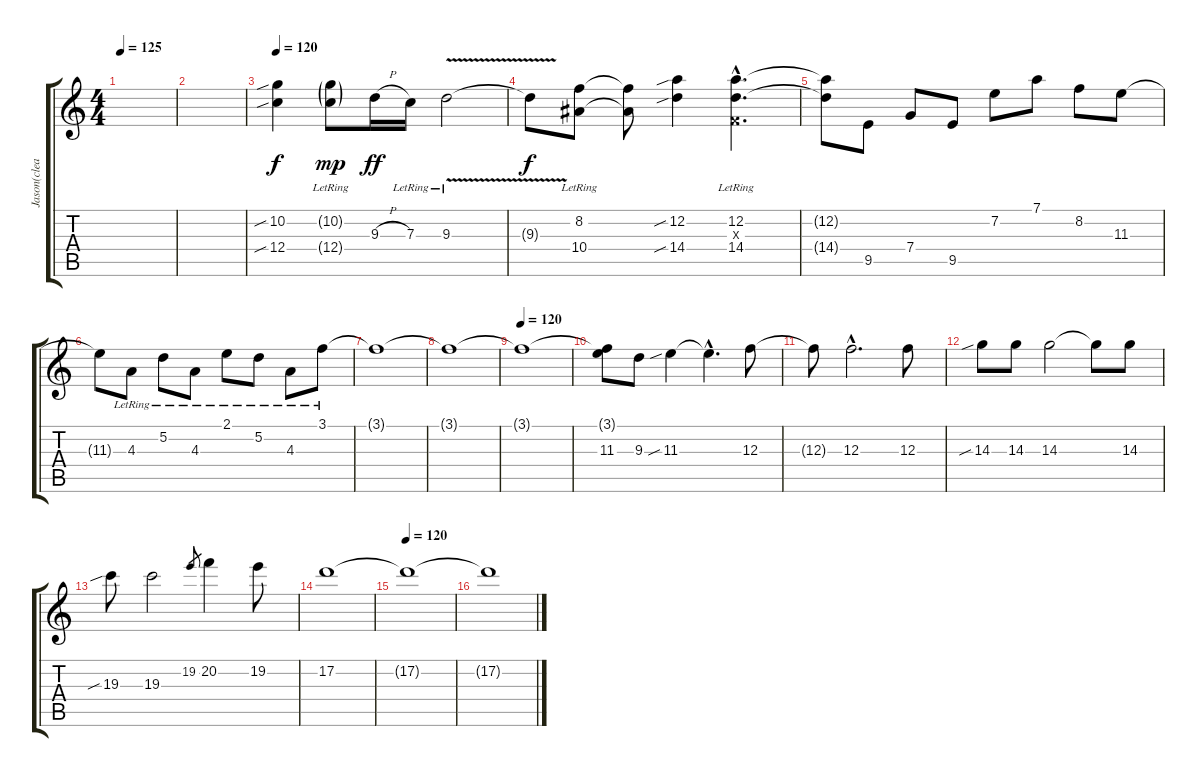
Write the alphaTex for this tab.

\track ("Jason(clean)" "Jason(clea") {instrument electricguitarjazz}
\staff {score tabs}
\tuning (D4 A3 F3 C3 G2 D2) {hide}
\ts (4 4)
\tempo 125
\clef g2
\ks c
|
|
\tempo 120
(10.2{sib} 12.4{sib}).4 (10.2{g} 12.4{g lr}).8{dy mp} 9.3{h}.16{dy ff} 7.3{lr}.16 9.3{v lr}.2 |
9.3{t}.8{dy f} (8.2{lr} 10.4{lr}).8 (8.2{t} 10.4{t}).8 (12.2{sib} 14.4{sib}).4 (12.2{hac lr} 0.3{hac x} 14.4{hac lr}).4{d} |
(12.2{t} 14.4{t}).8 9.5.8 7.4.8 9.5.8 7.2.8 7.1.8 8.2.8 11.3.8 |
11.3{t}.8 4.3{lr}.8 5.2{lr}.8 4.3{lr}.8 2.1{lr}.8 5.2{lr}.8 4.3{lr}.8 3.1{lr}.8 |
3.1{t}.1 |
3.1{t}.1 |
\tempo 120
3.1{t}.1{volume 9} |
(3.1{t} 11.3).8 9.3.8 11.3{sib}.4 11.3{hac t}.4{d} 12.3.8 |
12.3{t}.8{volume 7} 12.3{hac}.2{d} 12.3.8 |
14.3{sib}.8 14.3.8 14.3.2 14.3{t}.8 14.3.8 |
19.3{sib}.8{volume 5} 19.3.2 19.2.8{gr} 20.2.4 19.2.8 |
17.2.1 |
\tempo 120
17.2{t}.1 |
17.2{t}.1
